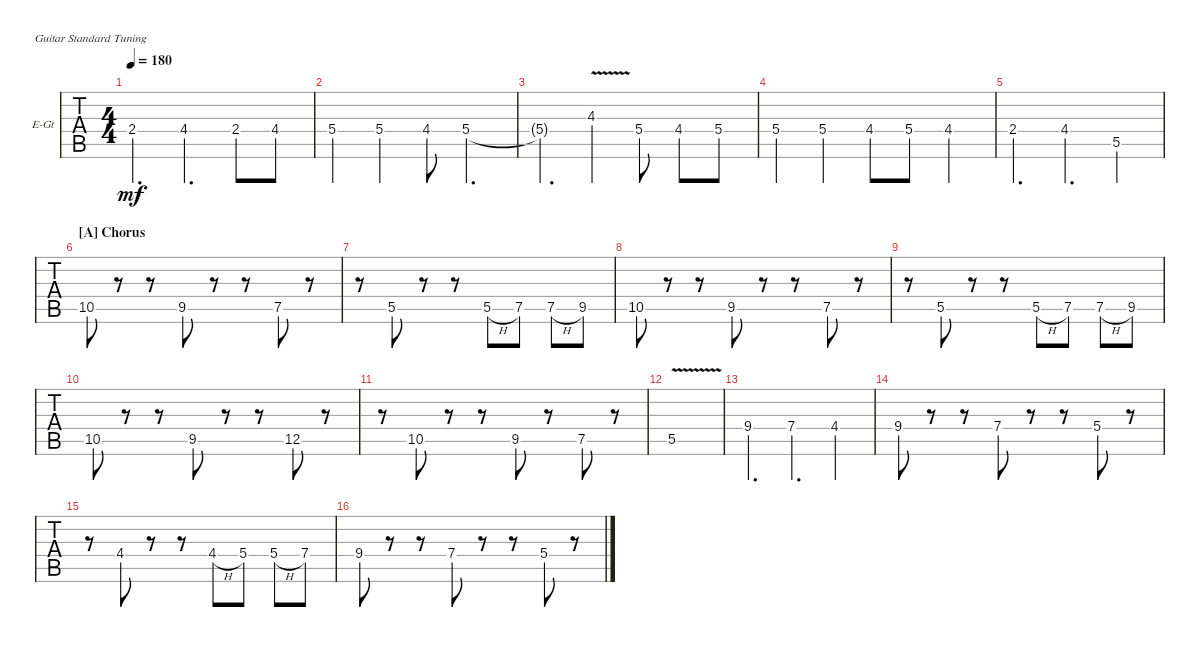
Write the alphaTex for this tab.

\defaultSystemsLayout 4
\bracketExtendMode groupsimilarinstruments
\multiBarRest
\firstSystemTrackNameOrientation horizontal
\otherSystemsTrackNameOrientation horizontal
\track ("Cole Train" "E-Gt") {instrument distortionguitar}
\staff {tabs}
\tuning (E4 B3 G3 D3 A2 E2)
\ts (4 4)
\tempo 180
\clef g2
\ks c
2.4.4{d dy mf} 4.4.4{d} 2.4.8 4.4.8 |
5.4.4 5.4.4 4.4.8 5.4.4{d} |
5.4{t}.4{d} 4.3{v}.4 5.4.8 4.4.8 5.4.8 |
5.4.4 5.4.4 4.4.8 5.4.8 4.4.4 |
2.4.4{d} 4.4.4{d} 5.5.4 |
\section ("A" "Chorus")
10.5.8 r.8 r.8 9.5.8 r.8 r.8 7.5.8 r.8 |
r.8 5.5.8 r.8 r.8 5.5{h}.8 7.5.8 7.5{h}.8 9.5.8 |
10.5.8 r.8 r.8 9.5.8 r.8 r.8 7.5.8 r.8 |
r.8 5.5.8 r.8 r.8 5.5{h}.8 7.5.8 7.5{h}.8 9.5.8 |
10.5.8 r.8 r.8 9.5.8 r.8 r.8 12.5.8 r.8 |
r.8 10.5.8 r.8 r.8 9.5.8 r.8 7.5.8 r.8 |
5.5{v}.1 |
9.4.4{d} 7.4.4{d} 4.4.4 |
9.4.8 r.8 r.8 7.4.8 r.8 r.8 5.4.8 r.8 |
r.8 4.4.8 r.8 r.8 4.4{h}.8 5.4.8 5.4{h}.8 7.4.8 |
9.4.8 r.8 r.8 7.4.8 r.8 r.8 5.4.8 r.8
